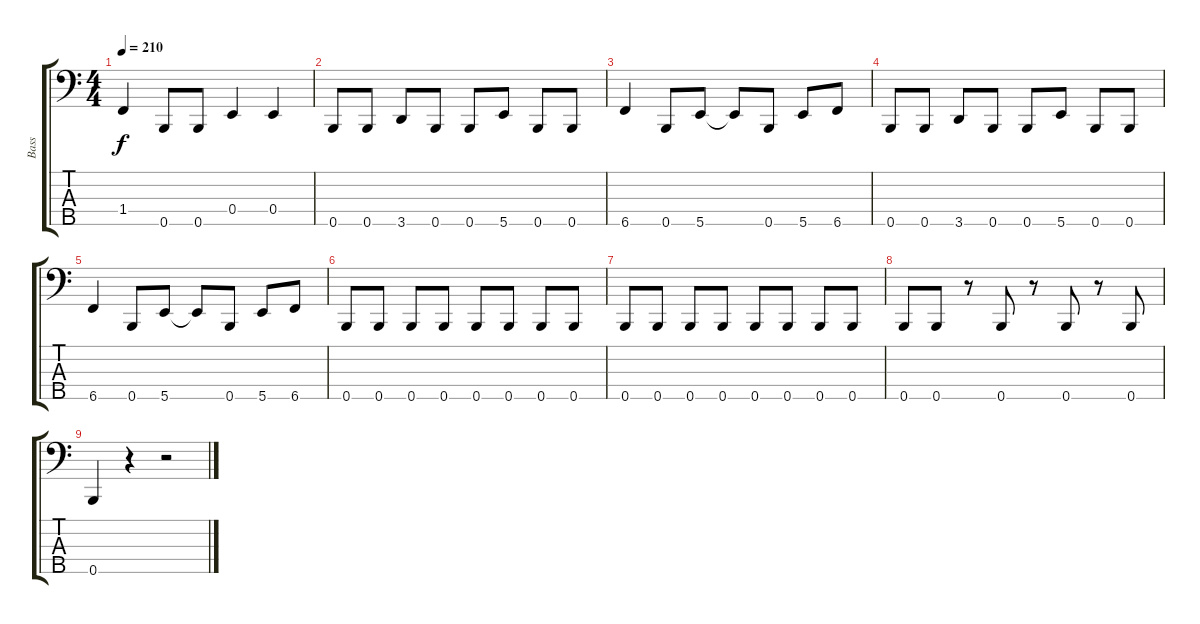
\track ("Bass" "Bass") {instrument electricbasspick}
\staff {score tabs}
\tuning (G2 D2 A1 E1 B0) {hide}
\ts (4 4)
\tempo 210
\clef f4
\ks c
1.4.4{dy f} 0.5.8 0.5.8 0.4.4 0.4.4 |
0.5.8 0.5.8 3.5.8 0.5.8 0.5.8 5.5.8 0.5.8 0.5.8 |
6.5.4 0.5.8 5.5.8 5.5{t}.8 0.5.8 5.5.8 6.5.8 |
0.5.8 0.5.8 3.5.8 0.5.8 0.5.8 5.5.8 0.5.8 0.5.8 |
6.5.4 0.5.8 5.5.8 5.5{t}.8 0.5.8 5.5.8 6.5.8 |
0.5.8 0.5.8 0.5.8 0.5.8 0.5.8 0.5.8 0.5.8 0.5.8 |
0.5.8 0.5.8 0.5.8 0.5.8 0.5.8 0.5.8 0.5.8 0.5.8 |
0.5.8 0.5.8 r.8 0.5.8 r.8 0.5.8 r.8 0.5.8 |
0.5.4 r.4 r.2
